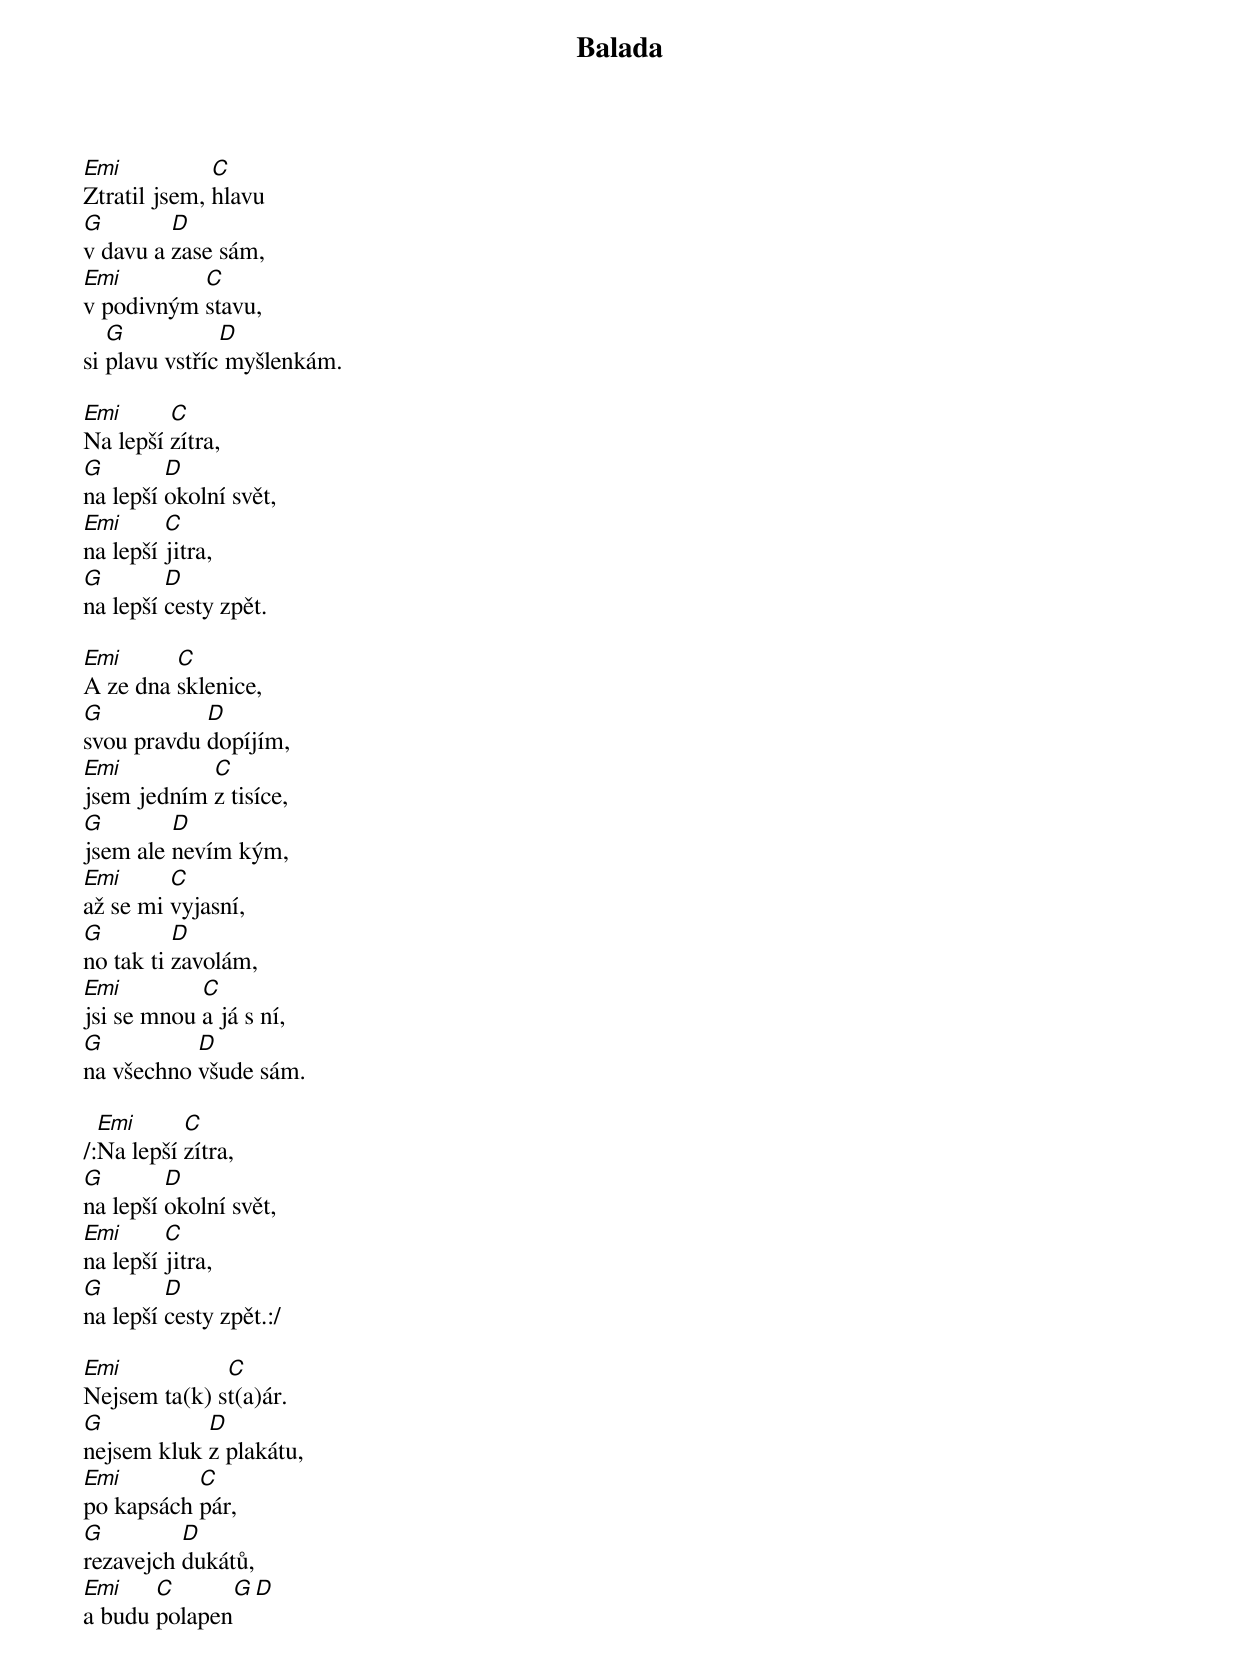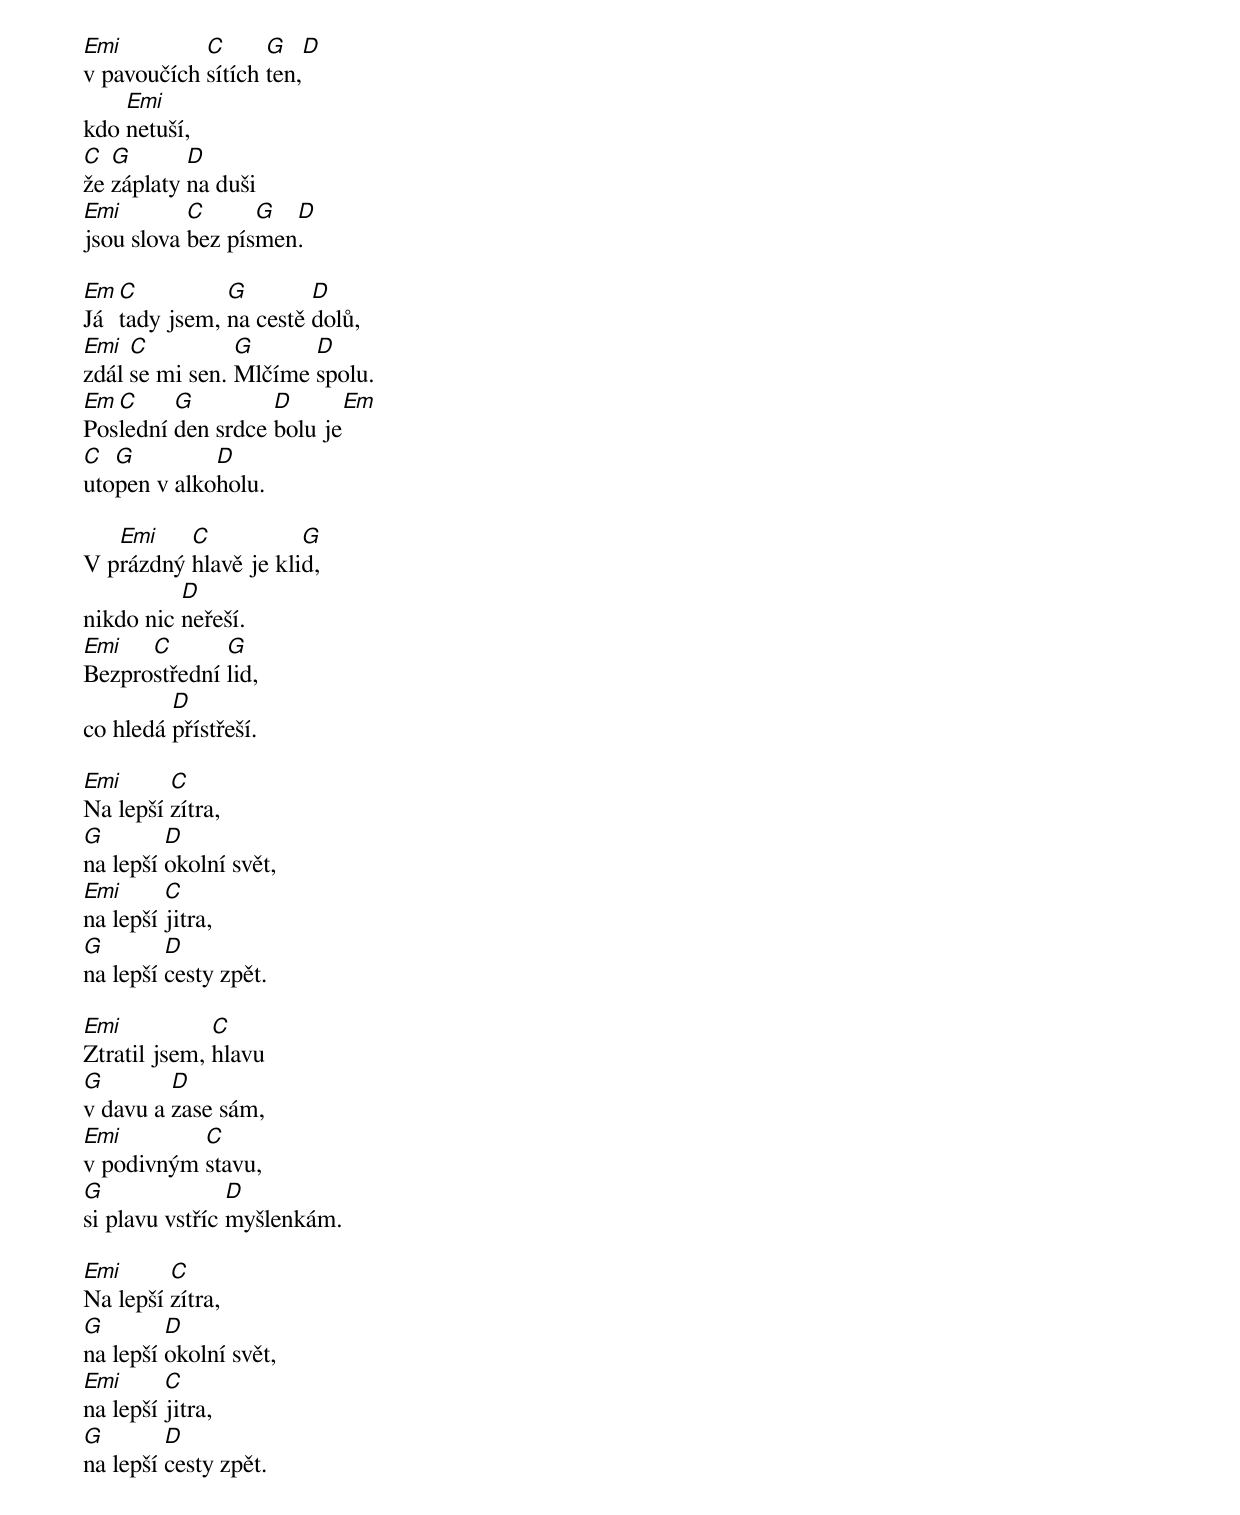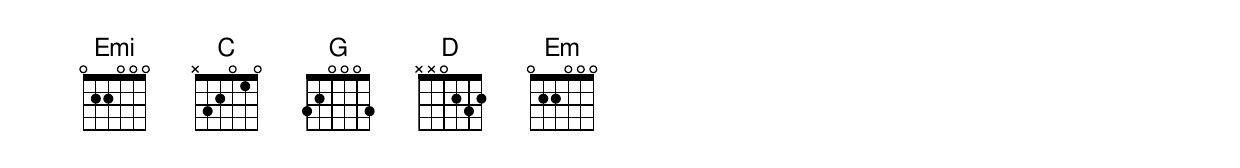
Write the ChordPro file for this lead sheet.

{title: Balada}
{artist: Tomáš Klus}
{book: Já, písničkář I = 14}

[Emi]Ztratil jsem, [C]hlavu
[G]v davu a [D]zase sám,
[Emi]v podivným [C]stavu,
si [G]plavu vstříc[D] myšlenkám.

[Emi]Na lepší [C]zítra,
[G]na lepší [D]okolní svět,
[Emi]na lepší [C]jitra,
[G]na lepší [D]cesty zpět.

[Emi]A ze dna [C]sklenice,
[G]svou pravdu [D]dopíjím,
[Emi]jsem jedním [C]z tisíce,
[G]jsem ale [D]nevím kým,
[Emi]až se mi [C]vyjasní,
[G]no tak ti [D]zavolám,
[Emi]jsi se mnou [C]a já s ní,
[G]na všechno [D]všude sám.

/:[Emi]Na lepší [C]zítra,
[G]na lepší [D]okolní svět,
[Emi]na lepší [C]jitra,
[G]na lepší [D]cesty zpět.:/

[Emi]Nejsem ta(k) s[C]t(a)ár.
[G]nejsem kluk [D]z plakátu,
[Emi]po kapsách [C]pár,
[G]rezavejch [D]dukátů,
[Emi]a budu [C]polapen[G][D]
[Emi]v pavoučích [C]sítích [G]ten,[D]
kdo [Emi]netuší,
[C]že [G]záplaty [D]na duši
[Emi]jsou slova [C]bez pís[G]men[D].

[Em]Já [C]tady jsem, [G]na cestě [D]dolů,
[Emi]zdál [C]se mi sen. [G]Mlčíme [D]spolu.
[Em]Pos[C]lední [G]den srdce [D]bolu je[Em]
[C]uto[G]pen v alko[D]holu.

V p[Emi]rázdný [C]hlavě je kli[G]d,
nikdo nic [D]neřeší.
[Emi]Bezpro[C]střední [G]lid,
co hledá [D]přístřeší.

[Emi]Na lepší [C]zítra,
[G]na lepší [D]okolní svět,
[Emi]na lepší [C]jitra,
[G]na lepší [D]cesty zpět.

[Emi]Ztratil jsem, [C]hlavu
[G]v davu a [D]zase sám,
[Emi]v podivným [C]stavu,
[G]si plavu vstříc [D]myšlenkám.

[Emi]Na lepší [C]zítra,
[G]na lepší [D]okolní svět,
[Emi]na lepší [C]jitra,
[G]na lepší [D]cesty zpět.
